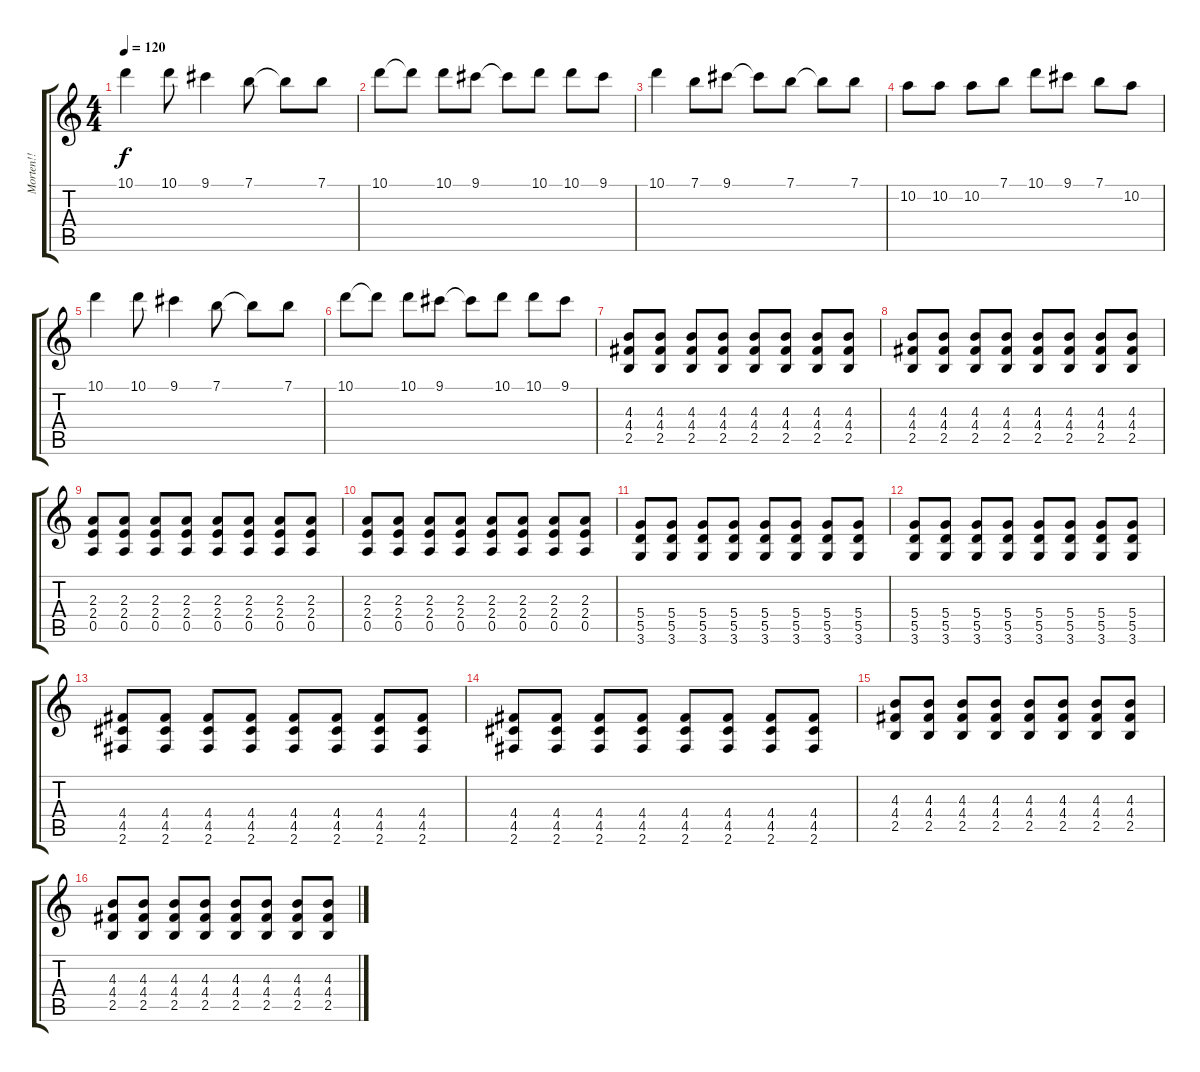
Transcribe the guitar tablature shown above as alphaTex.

\track ("Morten!!" "Morten!!") {instrument distortionguitar}
\staff {score tabs}
\tuning (E4 B3 G3 D3 A2 E2) {hide}
\ts (4 4)
\tempo 120
\clef g2
\ks c
10.1.4{dy f} 10.1.8 9.1.4 7.1.8 7.1{t}.8 7.1.8 |
10.1.8 10.1{t}.8 10.1.8 9.1.8 9.1{t}.8 10.1.8 10.1.8 9.1.8 |
10.1.4{instrument acousticguitarsteel} 7.1.8 9.1.8 9.1{t}.8 7.1.8 7.1{t}.8 7.1.8 |
10.2.8 10.2.8 10.2.8 7.1.8 10.1.8 9.1.8 7.1.8 10.2.8 |
10.1.4 10.1.8 9.1.4 7.1.8 7.1{t}.8 7.1.8 |
10.1.8 10.1{t}.8 10.1.8 9.1.8 9.1{t}.8 10.1.8 10.1.8 9.1.8 |
(4.3 4.4 2.5).8{instrument distortionguitar} (4.3 4.4 2.5).8 (4.3 4.4 2.5).8 (4.3 4.4 2.5).8 (4.3 4.4 2.5).8 (4.3 4.4 2.5).8 (4.3 4.4 2.5).8 (4.3 4.4 2.5).8 |
(4.3 4.4 2.5).8 (4.3 4.4 2.5).8 (4.3 4.4 2.5).8 (4.3 4.4 2.5).8 (4.3 4.4 2.5).8 (4.3 4.4 2.5).8 (4.3 4.4 2.5).8 (4.3 4.4 2.5).8 |
(2.3 2.4 0.5).8 (2.3 2.4 0.5).8 (2.3 2.4 0.5).8 (2.3 2.4 0.5).8 (2.3 2.4 0.5).8 (2.3 2.4 0.5).8 (2.3 2.4 0.5).8 (2.3 2.4 0.5).8 |
(2.3 2.4 0.5).8 (2.3 2.4 0.5).8 (2.3 2.4 0.5).8 (2.3 2.4 0.5).8 (2.3 2.4 0.5).8 (2.3 2.4 0.5).8 (2.3 2.4 0.5).8 (2.3 2.4 0.5).8 |
(5.4 5.5 3.6).8 (5.4 5.5 3.6).8 (5.4 5.5 3.6).8 (5.4 5.5 3.6).8 (5.4 5.5 3.6).8 (5.4 5.5 3.6).8 (5.4 5.5 3.6).8 (5.4 5.5 3.6).8 |
(5.4 5.5 3.6).8 (5.4 5.5 3.6).8 (5.4 5.5 3.6).8 (5.4 5.5 3.6).8 (5.4 5.5 3.6).8 (5.4 5.5 3.6).8 (5.4 5.5 3.6).8 (5.4 5.5 3.6).8 |
(4.4 4.5 2.6).8 (4.4 4.5 2.6).8 (4.4 4.5 2.6).8 (4.4 4.5 2.6).8 (4.4 4.5 2.6).8 (4.4 4.5 2.6).8 (4.4 4.5 2.6).8 (4.4 4.5 2.6).8 |
(4.4 4.5 2.6).8 (4.4 4.5 2.6).8 (4.4 4.5 2.6).8 (4.4 4.5 2.6).8 (4.4 4.5 2.6).8 (4.4 4.5 2.6).8 (4.4 4.5 2.6).8 (4.4 4.5 2.6).8 |
(4.3 4.4 2.5).8{instrument distortionguitar} (4.3 4.4 2.5).8 (4.3 4.4 2.5).8 (4.3 4.4 2.5).8 (4.3 4.4 2.5).8 (4.3 4.4 2.5).8 (4.3 4.4 2.5).8 (4.3 4.4 2.5).8 |
(4.3 4.4 2.5).8 (4.3 4.4 2.5).8 (4.3 4.4 2.5).8 (4.3 4.4 2.5).8 (4.3 4.4 2.5).8 (4.3 4.4 2.5).8 (4.3 4.4 2.5).8 (4.3 4.4 2.5).8
